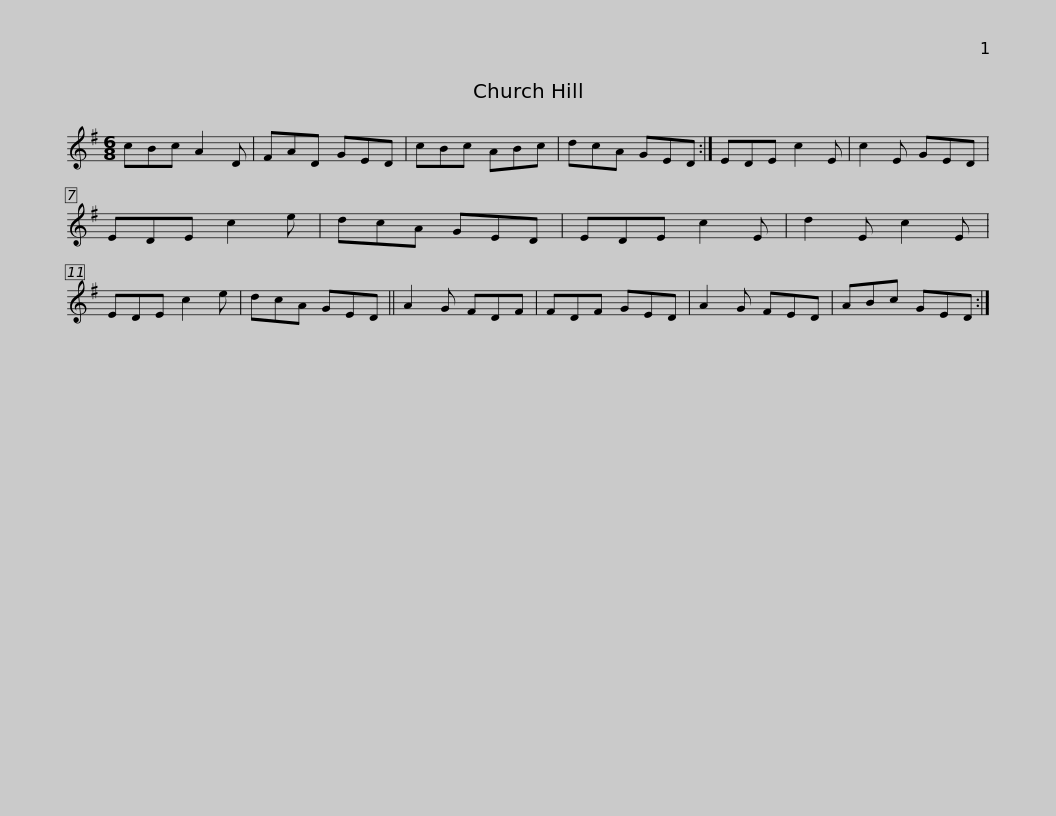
X:1
L:1/8
M:6/8
I:linebreak $
K:G
V:1 treble
V:1
 cBc A2 D | FAD GED | cBc ABc | dcA GED :| EDE c2 E | %5
 c2 E GED | EDE c2 e |$ dcA GED | EDE c2 E | d2 E c2 E | %10
 EDE c2 e | dcA GED || A2 G FDF | FDF GED | A2 G FED |$ %15
 ABc GED :| %16
